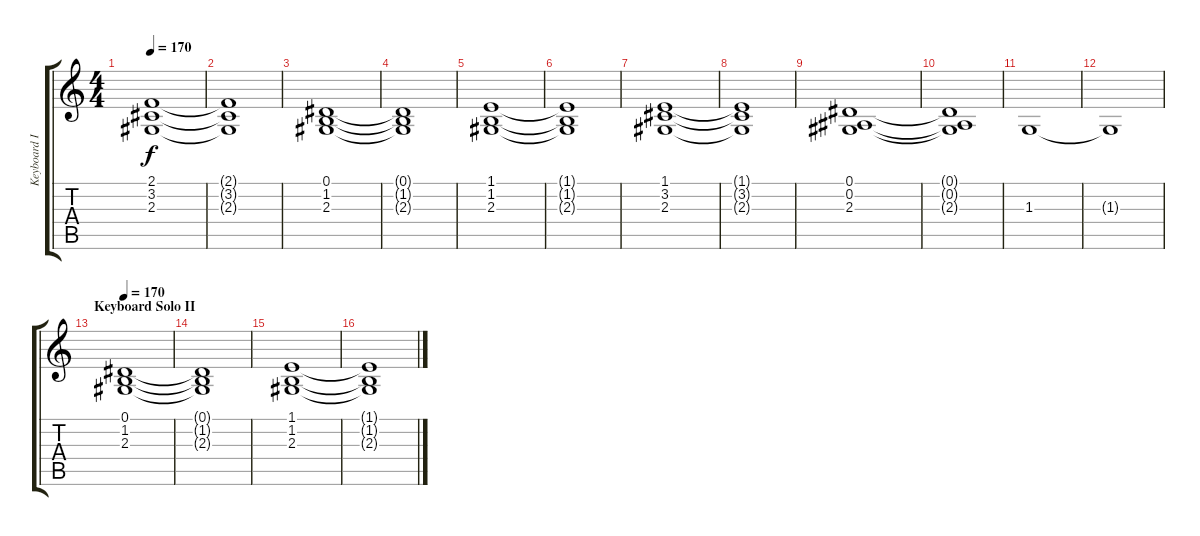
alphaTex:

\track ("Keyboard I" "Keyboard I") {instrument pad2warm}
\staff {score tabs}
\tuning (Eb4 Bb3 Gb3 Db3 Ab2 Eb2) {hide}
\ts (4 4)
\tempo 170
\clef g2
\ks c
(2.1 3.2 2.3).1{dy f} |
(2.1{t} 3.2{t} 2.3{t}).1 |
(0.1 1.2 2.3).1 |
(0.1{t} 1.2{t} 2.3{t}).1 |
(1.1 1.2 2.3).1 |
(1.1{t} 1.2{t} 2.3{t}).1 |
(1.1 3.2 2.3).1 |
(1.1{t} 3.2{t} 2.3{t}).1 |
(0.1 0.2 2.3).1 |
(0.1{t} 0.2{t} 2.3{t}).1 |
1.3.1 |
1.3{t}.1 |
\section ("" "Keyboard Solo II")
\tempo 170
(0.1 1.2 2.3).1 |
(0.1{t} 1.2{t} 2.3{t}).1 |
(1.1 1.2 2.3).1 |
(1.1{t} 1.2{t} 2.3{t}).1
